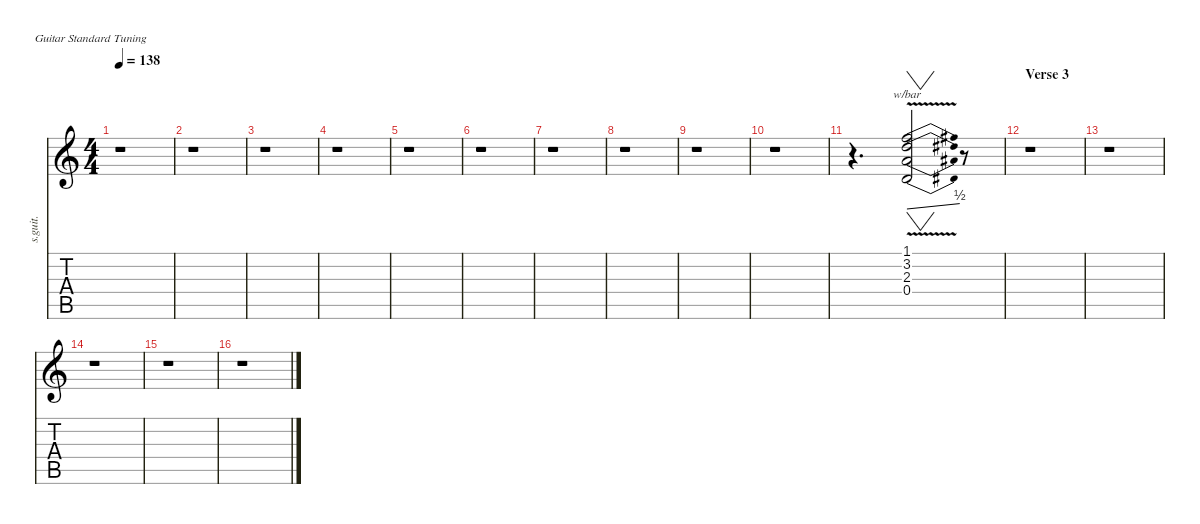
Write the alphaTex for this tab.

\defaultSystemsLayout 4
\hideDynamics
\bracketExtendMode nobrackets
\track ("Stuart \"2D\" Pot | Synth - MIDI instrument = \"Sawtooth\"" "s.guit.") {instrument lead2sawtooth}
\staff {score tabs}
\tuning (E4 B3 G3 D3 A2 E2)
\displaytranspose 12
\ts (4 4)
\tempo 138
\clef g2
\ks c
r.1{dy f} |
r.1 |
r.1 |
r.1 |
r.1 |
r.1 |
r.1 |
r.1 |
r.1 |
r.1 |
r.4{d} (1.1{v} 3.2{v} 2.3{v} 0.4).2{vw tbe (dive default 0 0 15 2)} r.8 |
\section ("" "Verse 3")
r.1 |
r.1 |
r.1 |
r.1 |
r.1
